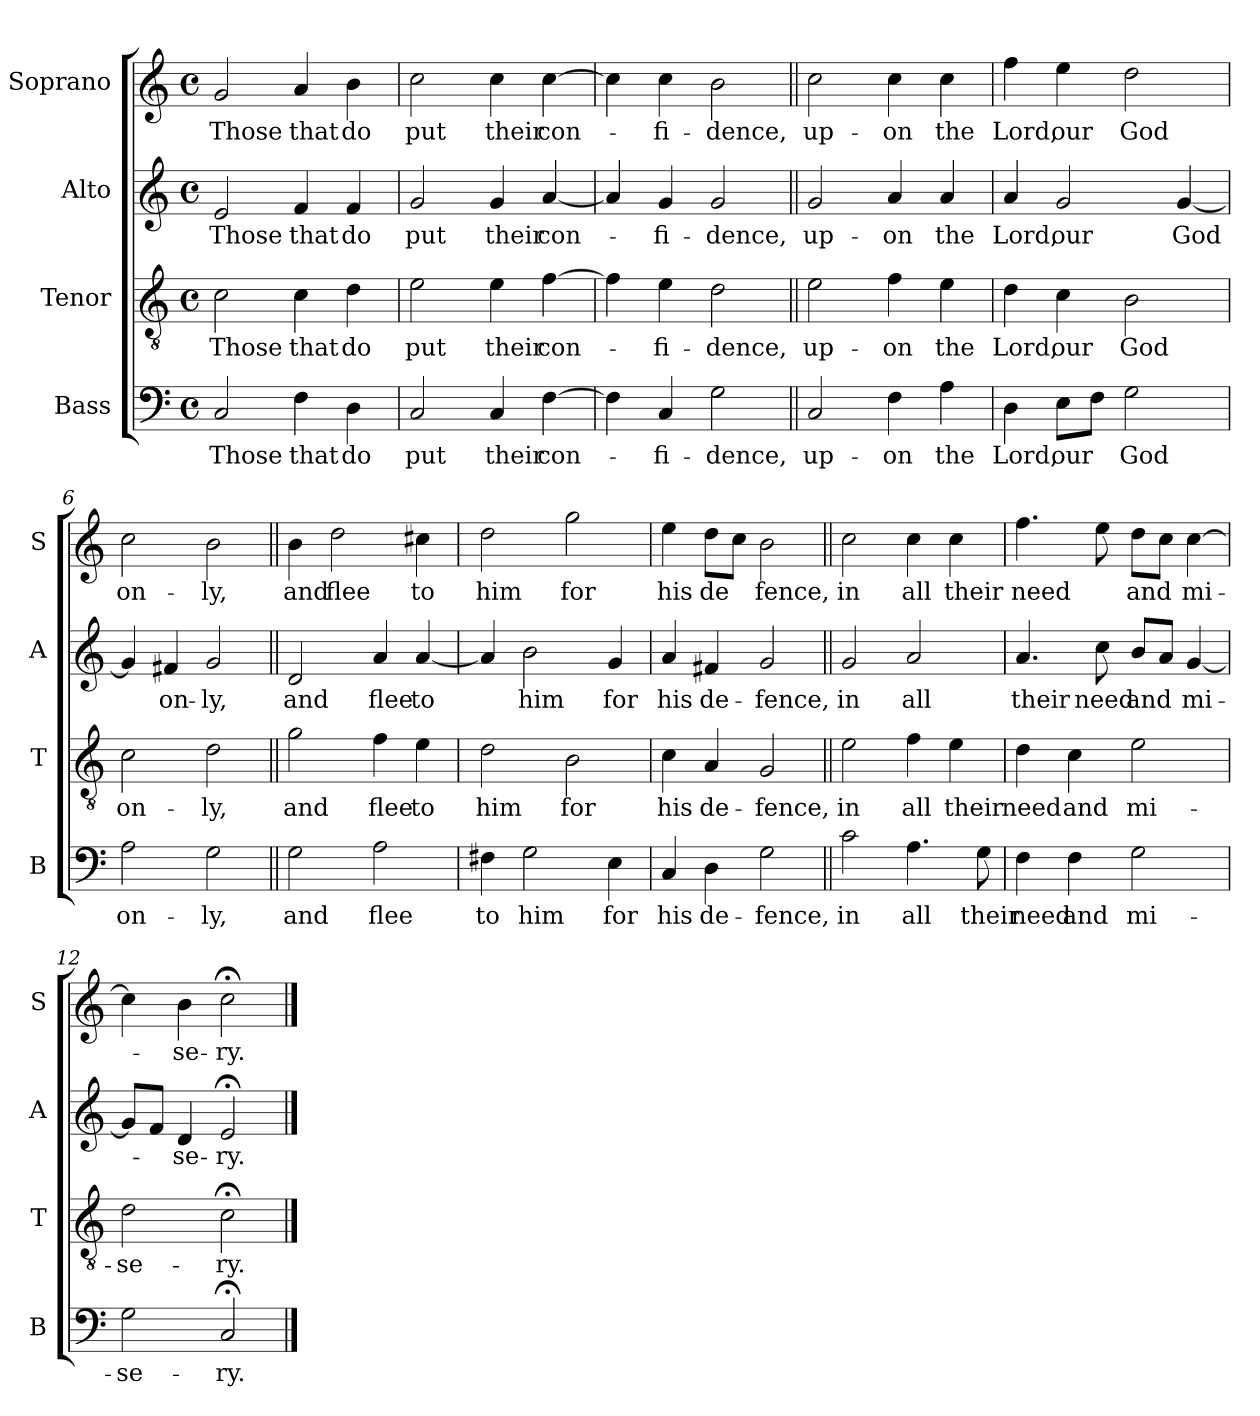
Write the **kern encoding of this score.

**kern	**text	**kern	**text	**kern	**text	**kern	**text
*part4	*part4	*part3	*part3	*part2	*part2	*part1	*part1
*staff4	*staff4	*staff3	*staff3	*staff2	*staff2	*staff1	*staff1
*I"Bass	*	*I"Tenor	*	*I"Alto	*	*I"Soprano	*
*I'B	*	*I'T	*	*I'A	*	*I'S	*
*clefF4	*	*clefGv2	*	*clefG2	*	*clefG2	*
*k[]	*	*k[]	*	*k[]	*	*k[]	*
*C:	*	*C:	*	*C:	*	*C:	*
*M4/4	*	*M4/4	*	*M4/4	*	*M4/4	*
*met(c)	*	*met(c)	*	*met(c)	*	*met(c)	*
=1	=1	=1	=1	=1	=1	=1	=1
!	!LO:LY:b	!	!LO:LY:b	!	!LO:LY:b	!	!LO:LY:b
2C/	Those	2c\	Those	2e/	Those	2g/	Those
!	!LO:LY:b	!	!LO:LY:b	!	!LO:LY:b	!	!LO:LY:b
4F\	that	4c\	that	4f/	that	4a/	that
!	!LO:LY:b	!	!LO:LY:b	!	!LO:LY:b	!	!LO:LY:b
4D\	do	4d\	do	4f/	do	4b\	do
=2	=2	=2	=2	=2	=2	=2	=2
!	!LO:LY:b	!	!LO:LY:b	!	!LO:LY:b	!	!LO:LY:b
2C/	put	2e\	put	2g/	put	2cc\	put
!	!LO:LY:b	!	!LO:LY:b	!	!LO:LY:b	!	!LO:LY:b
4C/	their	4e\	their	4g/	their	4cc\	their
!	!LO:LY:b	!	!LO:LY:b	!	!LO:LY:b	!	!LO:LY:b
[4F\	con-	[4f\	con-	[4a/	con-	[4cc\	con-
=3	=3	=3	=3	=3	=3	=3	=3
4F\]	.	4f\]	.	4a/]	.	4cc\]	.
!	!LO:LY:b	!	!LO:LY:b	!	!LO:LY:b	!	!LO:LY:b
4C/	-fi-	4e\	-fi-	4g/	-fi-	4cc\	-fi-
!	!LO:LY:b	!	!LO:LY:b	!	!LO:LY:b	!	!LO:LY:b
2G\	-dence,	2d\	-dence,	2g/	-dence,	2b\	-dence,
=4||	=4||	=4||	=4||	=4||	=4||	=4||	=4||
!	!LO:LY:b	!	!LO:LY:b	!	!LO:LY:b	!	!LO:LY:b
2C/	up-	2e\	up-	2g/	up-	2cc\	up-
!	!LO:LY:b	!	!LO:LY:b	!	!LO:LY:b	!	!LO:LY:b
4F\	-on	4f\	-on	4a/	-on	4cc\	-on
!	!LO:LY:b	!	!LO:LY:b	!	!LO:LY:b	!	!LO:LY:b
4A\	the	4e\	the	4a/	the	4cc\	the
=5	=5	=5	=5	=5	=5	=5	=5
!	!LO:LY:b	!	!LO:LY:b	!	!LO:LY:b	!	!LO:LY:b
4D\	Lord,	4d\	Lord,	4a/	Lord,	4ff\	Lord,
!	!LO:LY:b	!	!LO:LY:b	!	!LO:LY:b	!	!LO:LY:b
8E\L	our	4c\	our	2g/	our	4ee\	our
8F\J	.	.	.	.	.	.	.
!	!LO:LY:b	!	!LO:LY:b	!	!	!	!LO:LY:b
2G\	God	2B\	God	.	.	2dd\	God
!	!	!	!	!	!LO:LY:b	!	!
.	.	.	.	[4g/	God	.	.
=6	=6	=6	=6	=6	=6	=6	=6
!	!LO:LY:b	!	!LO:LY:b	!	!	!	!LO:LY:b
2A\	on-	2c\	on-	4g/]	.	2cc\	on-
!	!	!	!	!	!LO:LY:b	!	!
.	.	.	.	4f#X/	on-	.	.
!	!LO:LY:b	!	!LO:LY:b	!	!LO:LY:b	!	!LO:LY:b
2G\	-ly,	2d\	-ly,	2g/	-ly,	2b\	-ly,
!!LO:LB:g=z
=7||	=7||	=7||	=7||	=7||	=7||	=7||	=7||
!	!LO:LY:b	!	!LO:LY:b	!	!LO:LY:b	!	!LO:LY:b
2G\	and	2g\	and	2d/	and	4b\	and
!	!	!	!	!	!	!	!LO:LY:b
.	.	.	.	.	.	2dd\	flee
!	!LO:LY:b	!	!LO:LY:b	!	!LO:LY:b	!	!
2A\	flee	4f\	flee	4a/	flee	.	.
!	!	!	!LO:LY:b	!	!LO:LY:b	!	!LO:LY:b
.	.	4e\	to	[4a/	to	4cc#X\	to
=8	=8	=8	=8	=8	=8	=8	=8
!	!LO:LY:b	!	!LO:LY:b	!	!	!	!LO:LY:b
4F#X\	to	2d\	him	4a/]	.	2dd\	him
!	!LO:LY:b	!	!	!	!LO:LY:b	!	!
2G\	him	.	.	2b\	him	.	.
!	!	!	!LO:LY:b	!	!	!	!LO:LY:b
.	.	2B\	for	.	.	2gg\	for
!	!LO:LY:b	!	!	!	!LO:LY:b	!	!
4E\	for	.	.	4g/	for	.	.
=9	=9	=9	=9	=9	=9	=9	=9
!	!LO:LY:b	!	!LO:LY:b	!	!LO:LY:b	!	!LO:LY:b
4C/	his	4c\	his	4a/	his	4ee\	his
!	!LO:LY:b	!	!LO:LY:b	!	!LO:LY:b	!	!LO:LY:b
4D\	de-	4A/	de-	4f#X/	de-	8dd\L	de
.	.	.	.	.	.	8cc\J	.
!	!LO:LY:b	!	!LO:LY:b	!	!LO:LY:b	!	!LO:LY:b
2G\	-fence,	2G/	-fence,	2g/	-fence,	2b\	fence,
=10||	=10||	=10||	=10||	=10||	=10||	=10||	=10||
!	!LO:LY:b	!	!LO:LY:b	!	!LO:LY:b	!	!LO:LY:b
2c\	in	2e\	in	2g/	in	2cc\	in
!	!LO:LY:b	!	!LO:LY:b	!	!LO:LY:b	!	!LO:LY:b
4.A\	all	4f\	all	2a/	all	4cc\	all
!	!	!	!LO:LY:b	!	!	!	!LO:LY:b
.	.	4e\	their	.	.	4cc\	their
!	!LO:LY:b	!	!	!	!	!	!
8G\	their	.	.	.	.	.	.
=11	=11	=11	=11	=11	=11	=11	=11
!	!LO:LY:b	!	!LO:LY:b	!	!LO:LY:b	!	!LO:LY:b
4F\	need	4d\	need	4.a/	their	4.ff\	need
!	!LO:LY:b	!	!LO:LY:b	!	!	!	!
4F\	and	4c\	and	.	.	.	.
!	!	!	!	!	!LO:LY:b	!	!
.	.	.	.	8cc\	need	8ee\	.
!	!LO:LY:b	!	!LO:LY:b	!	!LO:LY:b	!	!LO:LY:b
2G\	mi-	2e\	mi-	8b/L	and	8dd\L	and
.	.	.	.	8a/J	.	8cc\J	.
!	!	!	!	!	!LO:LY:b	!	!LO:LY:b
.	.	.	.	[4g/	mi-	[4cc\	mi-
=12	=12	=12	=12	=12	=12	=12	=12
!	!LO:LY:b	!	!LO:LY:b	!	!	!	!
2G\	-se-	2d\	-se-	8g/L]	.	4cc\]	.
.	.	.	.	8f/J	.	.	.
!	!	!	!	!	!LO:LY:b	!	!LO:LY:b
.	.	.	.	4d/	-se-	4b\	-se-
!	!LO:LY:b	!	!LO:LY:b	!	!LO:LY:b	!	!LO:LY:b
2C;</	-ry.	2c;<\	-ry.	2e;</	-ry.	2cc;<\	-ry.
==	==	==	==	==	==	==	==
*-	*-	*-	*-	*-	*-	*-	*-
